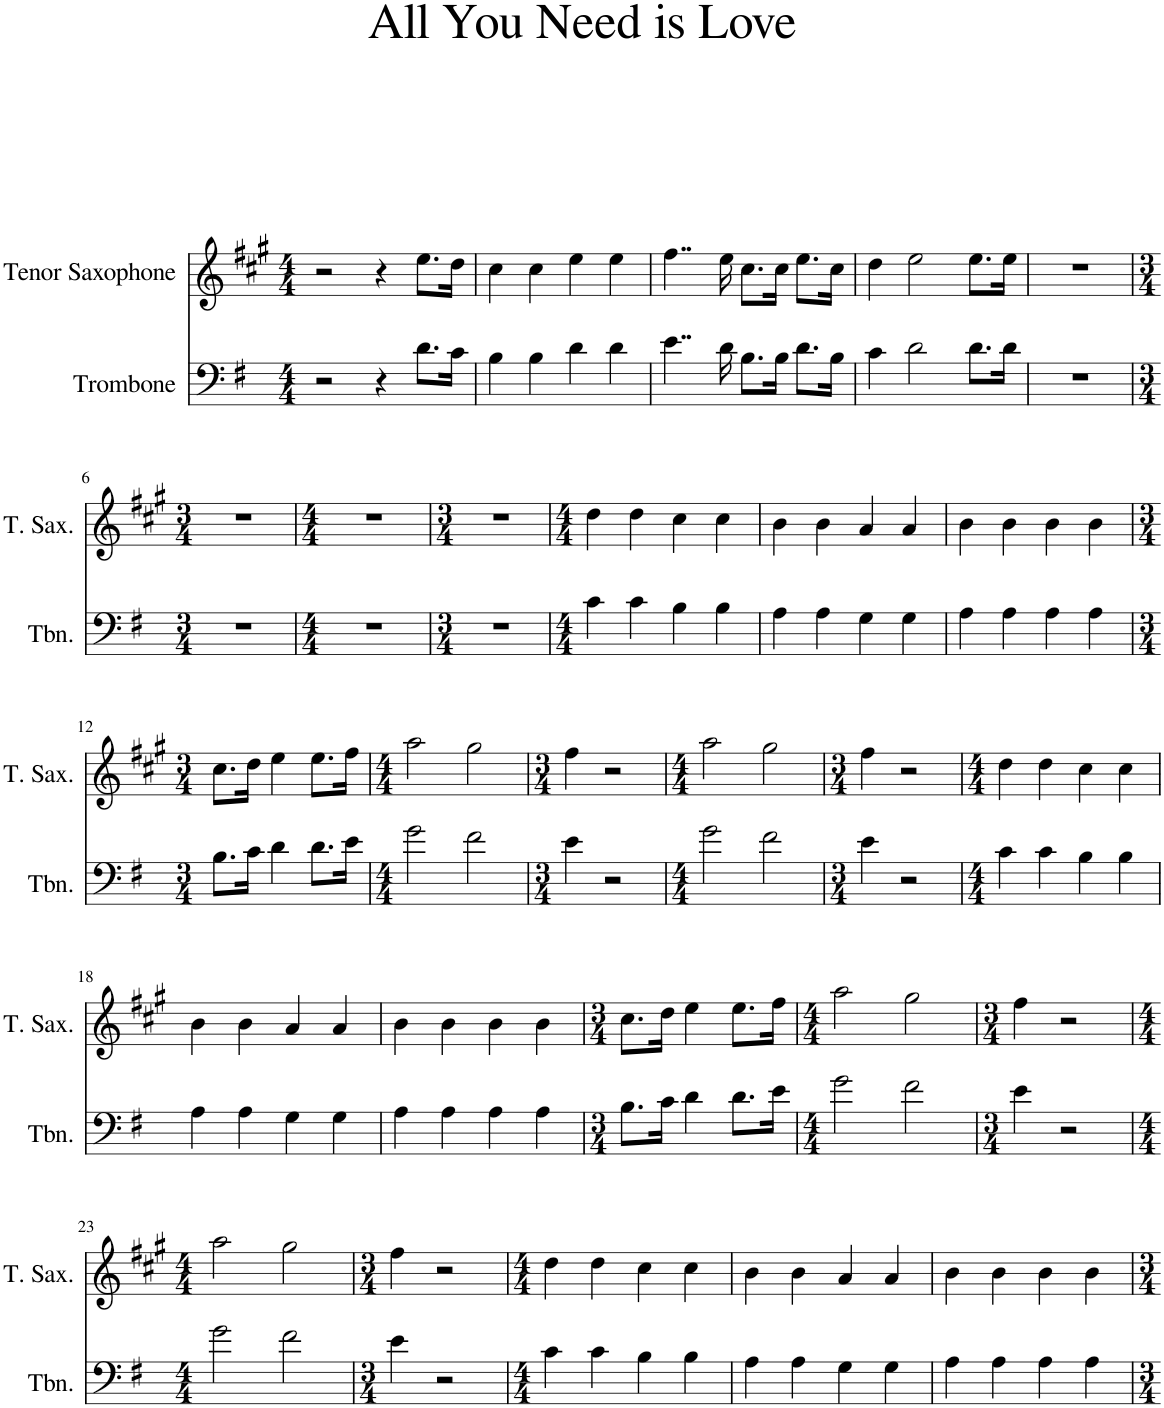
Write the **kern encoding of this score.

**kern	**kern
*part2	*part1
*staff2	*staff1
*I"Trombone	*I"Tenor Saxophone
*I'Tbn.	*I'T. Sax.
*clefF4	*clefG2
*	*Trd8c14
*k[f#]	*k[f#c#g#]
*M4/4	*M4/4
=1	=1
2r	2r
4r	4r
8.d\L	8.ee\L
16c\Jk	16dd\Jk
=2	=2
4B\	4cc#\
4B\	4cc#\
4d\	4ee\
4d\	4ee\
=3	=3
4..e\	4..ff#\
16d\	16ee\
8.B\L	8.cc#\L
16B\Jk	16cc#\Jk
8.d\L	8.ee\L
16B\Jk	16cc#\Jk
=4	=4
4c\	4dd\
2d\	2ee\
8.d\L	8.ee\L
16d\Jk	16ee\Jk
=5	=5
1r	1r
!!LO:LB:g=z
=6	=6
*M3/4	*M3/4
2.r	2.r
=7	=7
*M4/4	*M4/4
1r	1r
=8	=8
*M3/4	*M3/4
2.r	2.r
=9	=9
*M4/4	*M4/4
4c\	4dd\
4c\	4dd\
4B\	4cc#\
4B\	4cc#\
=10	=10
4A\	4b\
4A\	4b\
4G\	4a/
4G\	4a/
=11	=11
4A\	4b\
4A\	4b\
4A\	4b\
4A\	4b\
!!LO:LB:g=z
=12	=12
*M3/4	*M3/4
8.B\L	8.cc#\L
16c\Jk	16dd\Jk
4d\	4ee\
8.d\L	8.ee\L
16e\Jk	16ff#\Jk
=13	=13
*M4/4	*M4/4
2g\	2aa\
2f#\	2gg#\
=14	=14
*M3/4	*M3/4
4e\	4ff#\
2r	2r
=15	=15
*M4/4	*M4/4
2g\	2aa\
2f#\	2gg#\
=16	=16
*M3/4	*M3/4
4e\	4ff#\
2r	2r
=17	=17
*M4/4	*M4/4
4c\	4dd\
4c\	4dd\
4B\	4cc#\
4B\	4cc#\
!!LO:LB:g=z
=18	=18
4A\	4b\
4A\	4b\
4G\	4a/
4G\	4a/
=19	=19
4A\	4b\
4A\	4b\
4A\	4b\
4A\	4b\
=20	=20
*M3/4	*M3/4
8.B\L	8.cc#\L
16c\Jk	16dd\Jk
4d\	4ee\
8.d\L	8.ee\L
16e\Jk	16ff#\Jk
=21	=21
*M4/4	*M4/4
2g\	2aa\
2f#\	2gg#\
=22	=22
*M3/4	*M3/4
4e\	4ff#\
2r	2r
!!LO:LB:g=z
=23	=23
*M4/4	*M4/4
2g\	2aa\
2f#\	2gg#\
=24	=24
*M3/4	*M3/4
4e\	4ff#\
2r	2r
=25	=25
*M4/4	*M4/4
4c\	4dd\
4c\	4dd\
4B\	4cc#\
4B\	4cc#\
=26	=26
4A\	4b\
4A\	4b\
4G\	4a/
4G\	4a/
=27	=27
4A\	4b\
4A\	4b\
4A\	4b\
4A\	4b\
=	=
*-	*-
